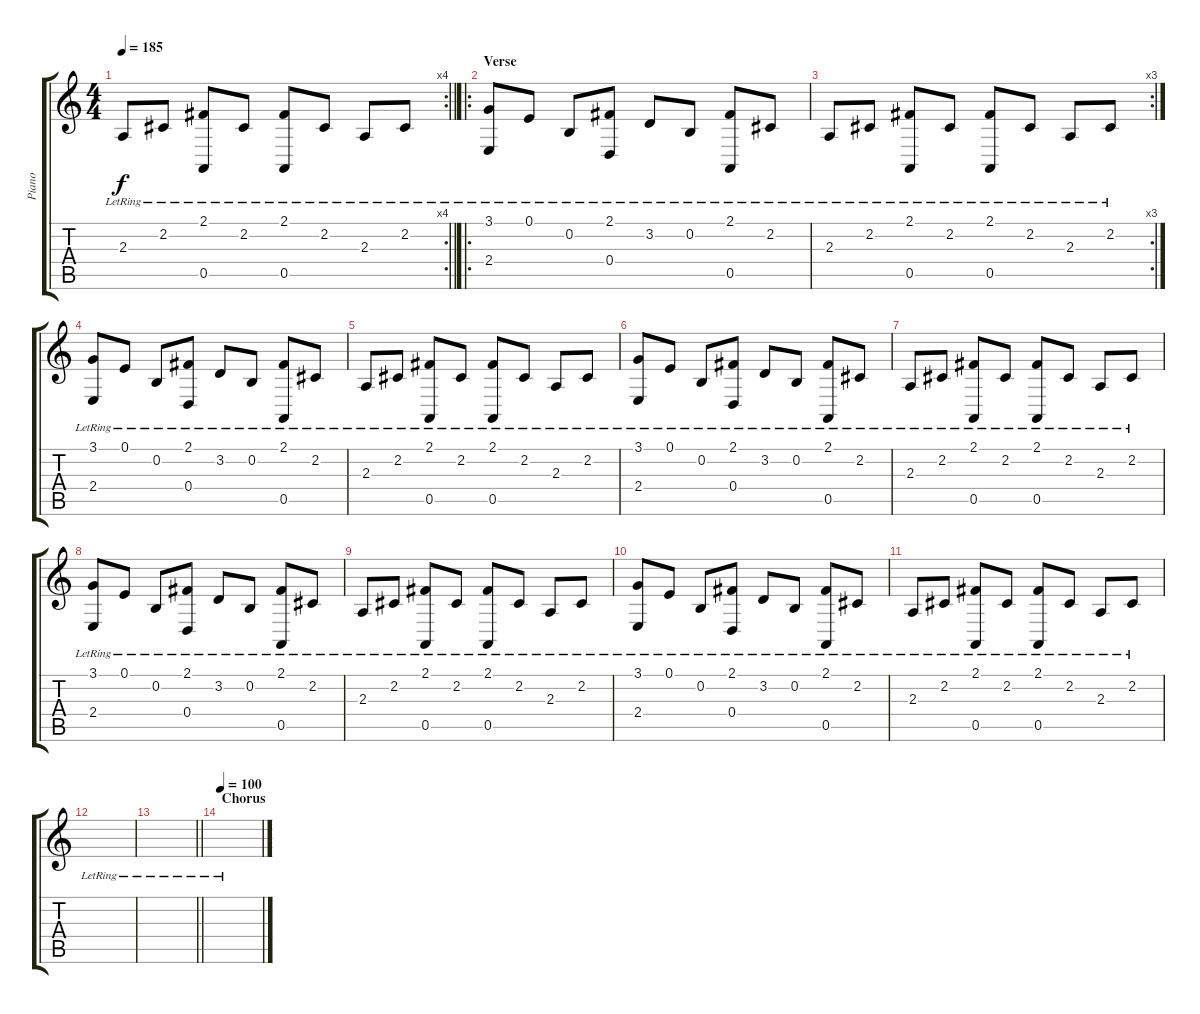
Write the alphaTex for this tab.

\track ("Piano" "Piano") {instrument acousticgrandpiano}
\staff {score tabs}
\tuning (E4 B3 G3 D3 A2 E2) {hide}
\rc 4
\ts (4 4)
\tempo 185
\clef g2
\barLineRight lightlight
\ks c
2.3{lr}.8{dy f} 2.2{lr}.8 (2.1{lr} 0.5{lr}).8 2.2{lr}.8 (2.1{lr} 0.5{lr}).8 2.2{lr}.8 2.3{lr}.8 2.2{lr}.8 |
\ro
\section ("" "Verse ")
(3.1{lr} 2.4{lr}).8 0.1{lr}.8 0.2{lr}.8 (2.1{lr} 0.4{lr}).8 3.2{lr}.8 0.2{lr}.8 (2.1{lr} 0.5{lr}).8 2.2{lr}.8 |
\rc 3
2.3{lr}.8 2.2{lr}.8 (2.1{lr} 0.5{lr}).8 2.2{lr}.8 (2.1{lr} 0.5{lr}).8 2.2{lr}.8 2.3{lr}.8 2.2{lr}.8 |
(3.1{lr} 2.4{lr}).8 0.1{lr}.8 0.2{lr}.8 (2.1{lr} 0.4{lr}).8 3.2{lr}.8 0.2{lr}.8 (2.1{lr} 0.5{lr}).8 2.2{lr}.8 |
2.3{lr}.8 2.2{lr}.8 (2.1{lr} 0.5{lr}).8 2.2{lr}.8 (2.1{lr} 0.5{lr}).8 2.2{lr}.8 2.3{lr}.8 2.2{lr}.8 |
(3.1{lr} 2.4{lr}).8 0.1{lr}.8 0.2{lr}.8 (2.1{lr} 0.4{lr}).8 3.2{lr}.8 0.2{lr}.8 (2.1{lr} 0.5{lr}).8 2.2{lr}.8 |
2.3{lr}.8 2.2{lr}.8 (2.1{lr} 0.5{lr}).8 2.2{lr}.8 (2.1{lr} 0.5{lr}).8 2.2{lr}.8 2.3{lr}.8 2.2{lr}.8 |
(3.1{lr} 2.4{lr}).8 0.1{lr}.8 0.2{lr}.8 (2.1{lr} 0.4{lr}).8 3.2{lr}.8 0.2{lr}.8 (2.1{lr} 0.5{lr}).8 2.2{lr}.8 |
2.3{lr}.8 2.2{lr}.8 (2.1{lr} 0.5{lr}).8 2.2{lr}.8 (2.1{lr} 0.5{lr}).8 2.2{lr}.8 2.3{lr}.8 2.2{lr}.8 |
(3.1{lr} 2.4{lr}).8 0.1{lr}.8 0.2{lr}.8 (2.1{lr} 0.4{lr}).8 3.2{lr}.8 0.2{lr}.8 (2.1{lr} 0.5{lr}).8 2.2{lr}.8 |
2.3{lr}.8 2.2{lr}.8 (2.1{lr} 0.5{lr}).8 2.2{lr}.8 (2.1{lr} 0.5{lr}).8 2.2{lr}.8 2.3{lr}.8 2.2{lr}.8 |
|
\barLineRight lightlight
|
\section ("" "Chorus")
\tempo 100
